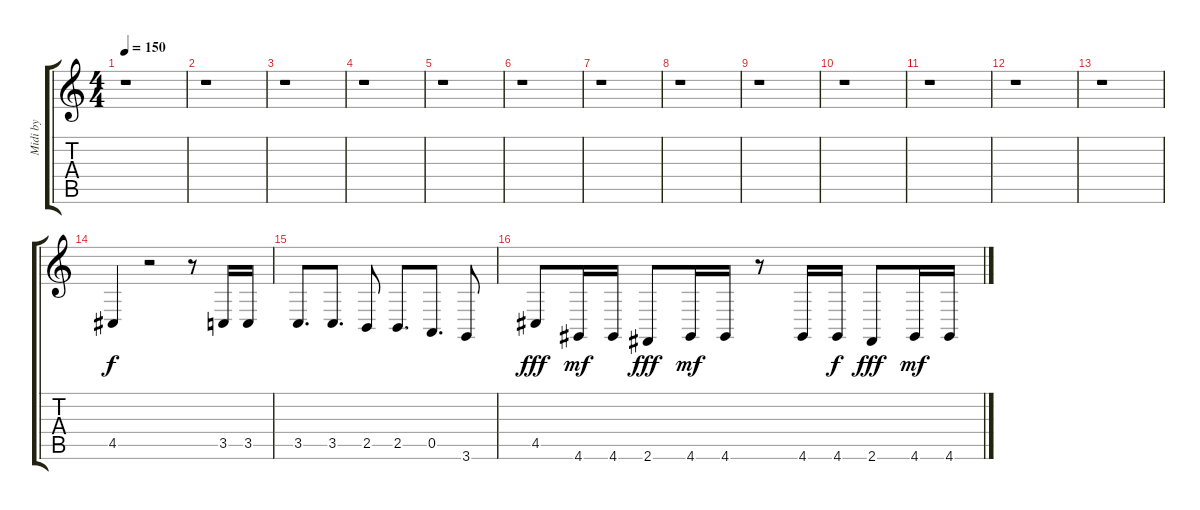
\track ("Midi by   " "Midi by   ") {instrument acousticgrandpiano}
\staff {score tabs}
\tuning (E4 B3 G3 D3 A2 E2) {hide}
\ts (4 4)
\tempo 150
\clef g2
\ks c
r.1{dy fff} |
r.1 |
r.1 |
r.1 |
r.1 |
r.1 |
r.1 |
r.1 |
r.1 |
r.1 |
r.1 |
r.1 |
r.1 |
4.5.4{dy f} r.2 r.8 3.5.16 3.5.16 |
3.5.8{d} 3.5.8{d} 2.5.8 2.5.8{d} 0.5.8{d} 3.6.8 |
4.5.8{dy fff volume 9} 4.6.16{dy mf} 4.6.16 2.6.8{dy fff} 4.6.16{dy mf} 4.6.16 r.8 4.6.16 4.6.16{dy f} 2.6.8{dy fff} 4.6.16{dy mf} 4.6.16
